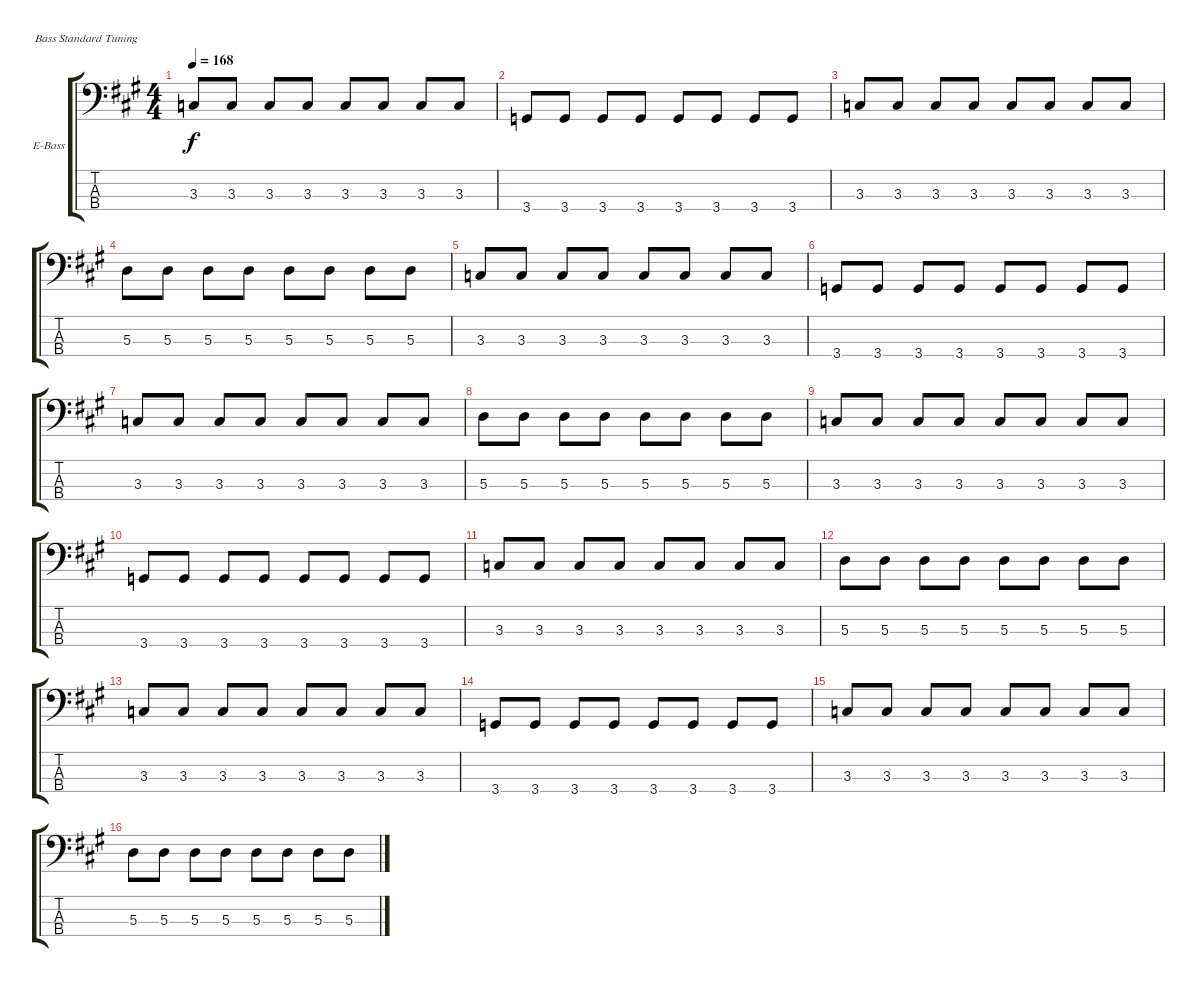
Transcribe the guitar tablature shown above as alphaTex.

\defaultSystemsLayout 4
\bracketExtendMode groupsimilarinstruments
\firstSystemTrackNameOrientation horizontal
\otherSystemsTrackNameOrientation horizontal
\track ("Bass" "E-Bass") {instrument electricbassfinger}
\staff {score tabs}
\tuning (G2 D2 A1 E1)
\ts (4 4)
\tempo 168
\clef f4
\scale
1.07062
\ks a
3.3.8{dy f} 3.3.8 3.3.8 3.3.8 3.3.8 3.3.8 3.3.8 3.3.8 |
\scale
0.929382 3.4.8 3.4.8 3.4.8 3.4.8 3.4.8 3.4.8 3.4.8 3.4.8 |
\scale
1.07062 3.3.8 3.3.8 3.3.8 3.3.8 3.3.8 3.3.8 3.3.8 3.3.8 |
\scale
0.929382 5.3.8 5.3.8 5.3.8 5.3.8 5.3.8 5.3.8 5.3.8 5.3.8 |
\scale
1.07062 3.3.8 3.3.8 3.3.8 3.3.8 3.3.8 3.3.8 3.3.8 3.3.8 |
\scale
0.929382 3.4.8 3.4.8 3.4.8 3.4.8 3.4.8 3.4.8 3.4.8 3.4.8 |
\scale
1.07062 3.3.8 3.3.8 3.3.8 3.3.8 3.3.8 3.3.8 3.3.8 3.3.8 |
\scale
0.929382 5.3.8 5.3.8 5.3.8 5.3.8 5.3.8 5.3.8 5.3.8 5.3.8 |
\scale
1.07062 3.3.8 3.3.8 3.3.8 3.3.8 3.3.8 3.3.8 3.3.8 3.3.8 |
\scale
0.929382 3.4.8 3.4.8 3.4.8 3.4.8 3.4.8 3.4.8 3.4.8 3.4.8 |
\scale
1.07062 3.3.8 3.3.8 3.3.8 3.3.8 3.3.8 3.3.8 3.3.8 3.3.8 |
\scale
0.929382 5.3.8 5.3.8 5.3.8 5.3.8 5.3.8 5.3.8 5.3.8 5.3.8 |
\scale
1.07062 3.3.8 3.3.8 3.3.8 3.3.8 3.3.8 3.3.8 3.3.8 3.3.8 |
\scale
0.929382 3.4.8 3.4.8 3.4.8 3.4.8 3.4.8 3.4.8 3.4.8 3.4.8 |
\scale
1.07062 3.3.8 3.3.8 3.3.8 3.3.8 3.3.8 3.3.8 3.3.8 3.3.8 |
\scale
0.929382 5.3.8 5.3.8 5.3.8 5.3.8 5.3.8 5.3.8 5.3.8 5.3.8
